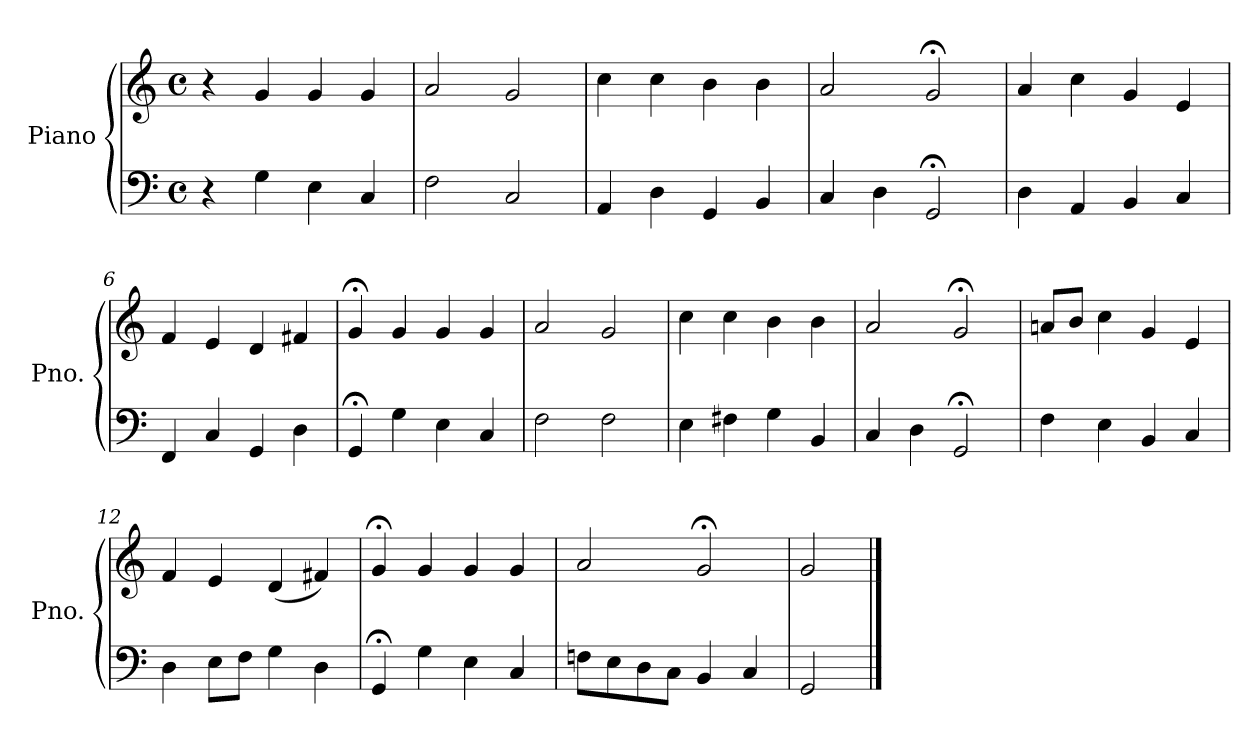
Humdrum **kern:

**kern	**kern
*part1	*part1
*staff2	*staff1
*I"Piano	*
*I'Pno.	*
*clefF4	*clefG2
*k[]	*k[]
*M4/4	*M4/4
*met(c)	*met(c)
=1	=1
4r	4r
4G\	4g/
4E\	4g/
4C/	4g/
=2	=2
2F\	2a/
2C/	2g/
=3	=3
4AA/	4cc\
4D\	4cc\
4GG/	4b\
4BB/	4b\
=4	=4
4C/	2a/
4D\	.
2GG;</	2g;</
=5	=5
4D\	4a/
4AA/	4cc\
4BB/	4g/
4C/	4e/
=6	=6
4FF/	4f/
4C/	4e/
4GG/	4d/
4D\	4f#X/
=7	=7
4GG;</	4g;</
4G\	4g/
4E\	4g/
4C/	4g/
=8	=8
2F\	2a/
2F\	2g/
!!LO:LB:g=z
=9	=9
4E\	4cc\
4F#X\	4cc\
4G\	4b\
4BB/	4b\
=10	=10
4C/	2a/
4D\	.
2GG;</	2g;</
=11	=11
4F\	8an/L
.	8b/J
4E\	4cc\
4BB/	4g/
4C/	4e/
=12	=12
4D\	4f/
8E\L	4e/
8F\J	.
4G\	(4d/
4D\	4f#X/)
=13	=13
4GG;</	4g;</
4G\	4g/
4E\	4g/
4C/	4g/
=14	=14
8Fn\L	2a/
8E\	.
8D\	.
8C\J	.
4BB/	2g;</
4C/	.
=15	=15
2GG/	2g/
==	==
*-	*-
